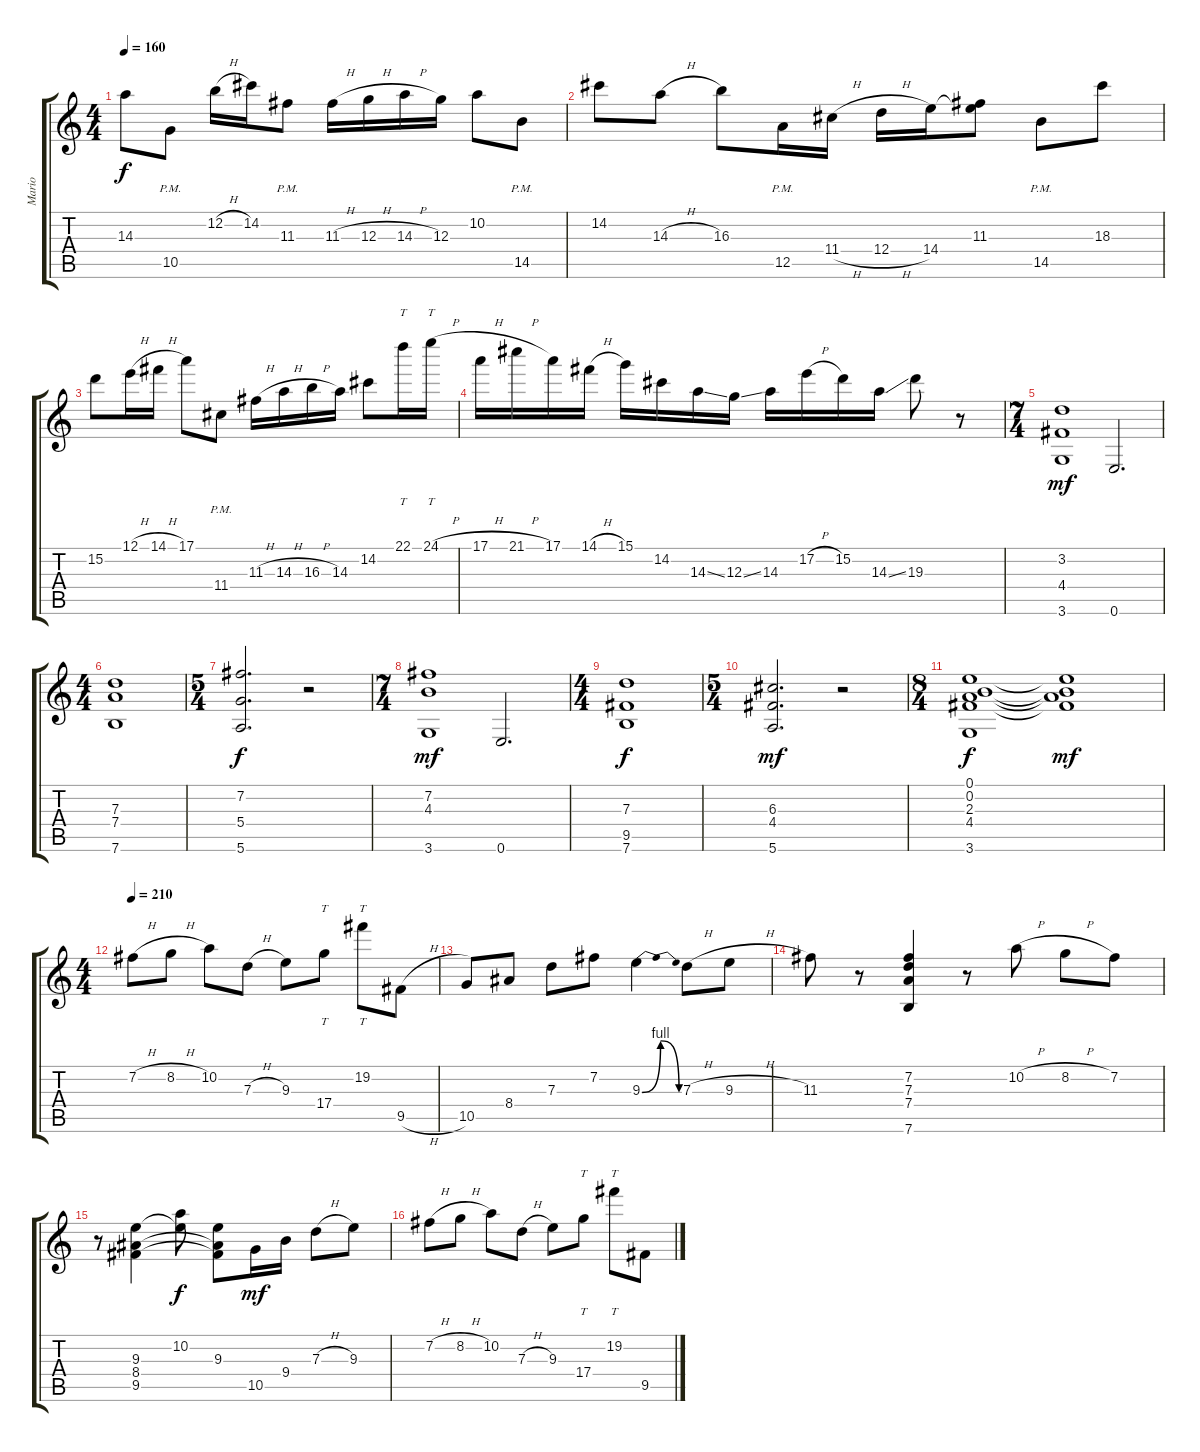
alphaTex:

\track ("Mario" "Mario") {instrument overdrivenguitar}
\staff {score tabs}
\tuning (E4 B3 G3 D3 A2 E2) {hide}
\ts (4 4)
\tempo 160
\clef g2
\ks c
14.3.8{dy f} 10.5{pm}.8 12.2{h}.16 14.2.16 11.3{pm}.8 11.3{h}.16 12.3{h}.16 14.3{h}.16 12.3.16 10.2.8 14.5{pm}.8 |
14.2.8 14.3{h}.8 16.3.8 12.5{pm}.16 11.4{h}.16 12.4{h}.16 14.4.16 (11.3 14.4{t}).8 14.5{pm}.8 18.3.8 |
15.2.8 12.1{h}.16 14.1{h}.16 17.1.8 11.4{pm}.8 11.3{h}.16 14.3{h}.16 16.3{h}.16 14.3.16 14.2.8 22.1.16{tt} 24.1{h}.16{tt} |
17.1{h}.16 21.1{h}.16 17.1.16 14.1{h}.16 15.1.16 14.2.16 14.3{ss}.16 12.3{ss}.16 14.3.16 17.2{h}.16 15.2.16 14.3{ss}.16 19.3.8 r.8 |
\ts (7 4)
(3.2 4.4 3.6).1{dy mf} 0.6.2{d} |
\ts (4 4)
(7.3 7.4 7.6).1 |
\ts (5 4)
(7.2 5.4 5.6).2{d dy f} r.2 |
\ts (7 4)
(7.2 4.3 3.6).1{dy mf} 0.6.2{d} |
\ts (4 4)
(7.3 9.5 7.6).1{dy f} |
\ts (5 4)
(6.3 4.4 5.6).2{d dy mf} r.2 |
\ts (8 4)
(0.1 0.2 2.3 4.4 3.6).1{dy f} (0.1{t} 0.2{t} 2.3{t} 4.4{t}).1{dy mf} |
\ts (4 4)
\tempo 210
7.2{h}.8 8.2{h}.8 10.2.8 7.3{h}.8 9.3.8 17.4.8{tt} 19.2.8{tt} 9.5{h}.8 |
10.5.8 8.4.8 7.3.8 7.2.8 9.3{be (bendrelease 0 0 30 4 30 4 60 0)}.4 7.3{h}.8 9.3{h}.8 |
11.3.8 r.8 (7.2 7.3 7.4 7.6).4 r.8 10.2{h}.8 8.2{h}.8 7.2.8 |
r.8 (9.3 8.4 9.5).4 (10.2 9.3{t}).8{dy f} (9.3 8.4{t} 9.5{t}).8 10.5.16{dy mf} 9.4.16 7.3{h}.8 9.3.8 |
7.2{h}.8 8.2{h}.8 10.2.8 7.3{h}.8 9.3.8 17.4.8{tt} 19.2.8{tt} 9.5{h}.8
